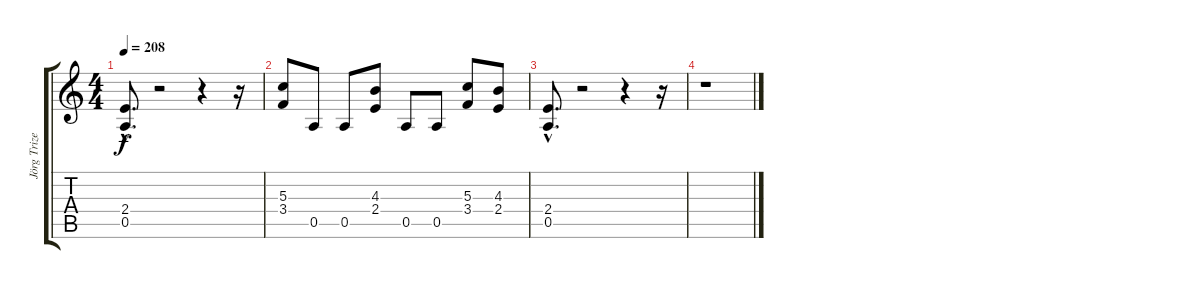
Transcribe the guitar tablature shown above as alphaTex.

\track ("Jörg Trizebiatowski" "Jörg Trize") {instrument overdrivenguitar}
\staff {score tabs}
\tuning (E4 B3 G3 D3 A2 E2) {hide}
\ts (4 4)
\tempo 208
\clef g2
\ks c
(2.4{hac} 0.5{hac}).8{d dy f} r.2 r.4 r.16 |
(5.3 3.4).8 0.5.8 0.5.8 (4.3 2.4).8 0.5.8 0.5.8 (5.3 3.4).8 (4.3 2.4).8 |
(2.4{hac} 0.5{hac}).8{d} r.2 r.4 r.16 |
r.1
